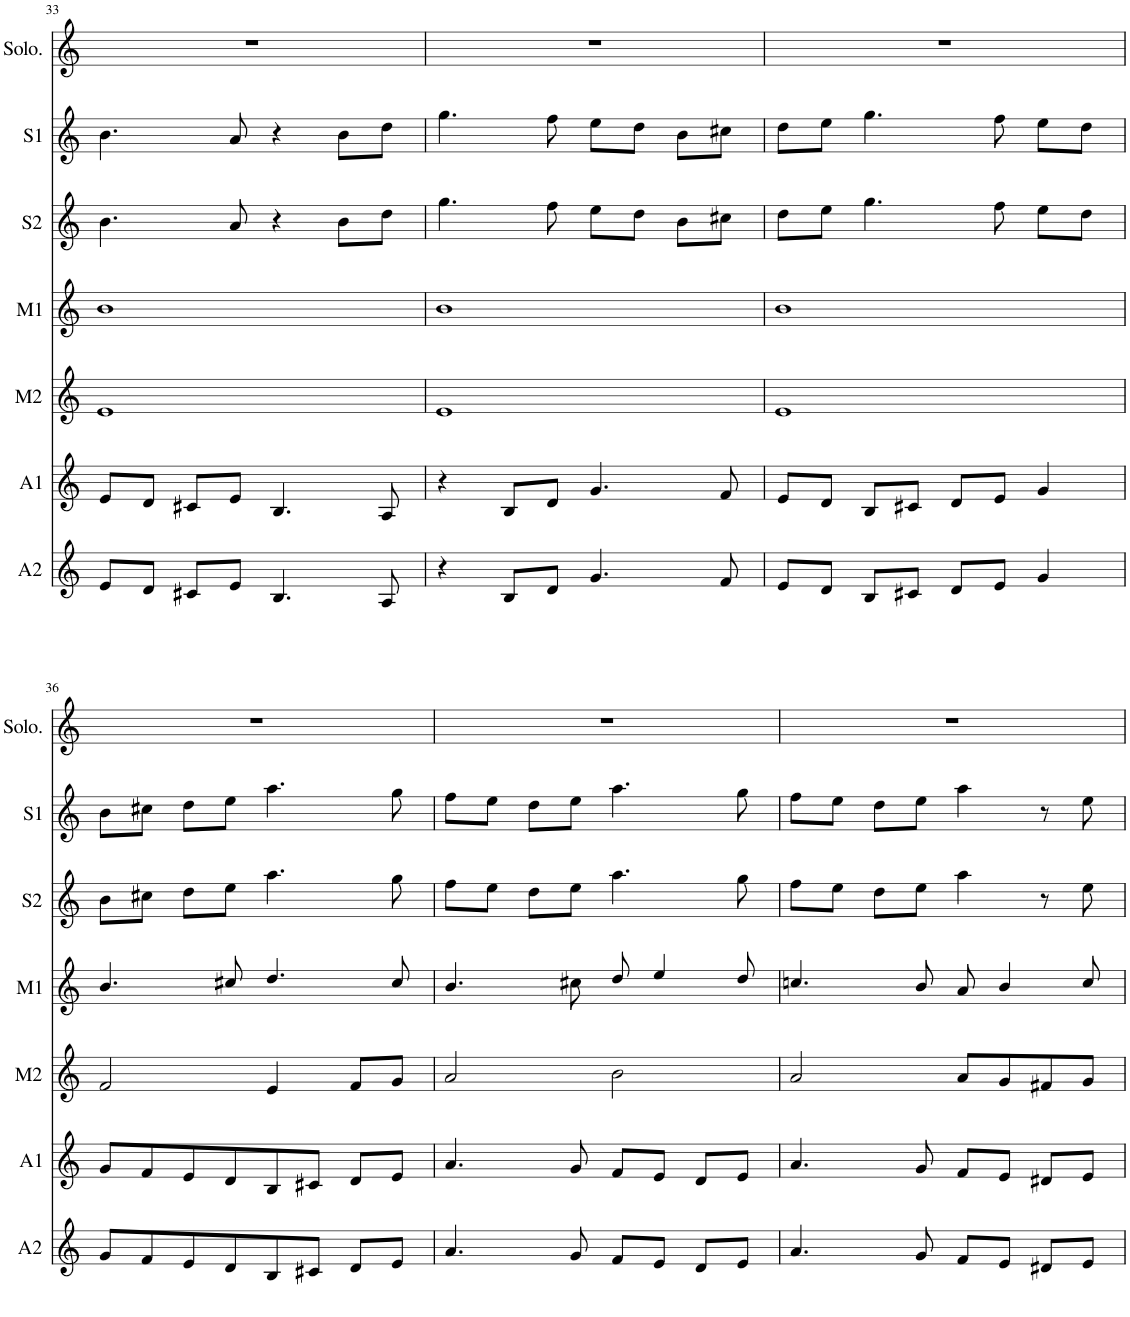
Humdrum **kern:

**kern	**kern	**kern	**kern	**kern	**kern	**kern
*part7	*part6	*part5	*part4	*part3	*part2	*part1
*staff7	*staff6	*staff5	*staff4	*staff3	*staff2	*staff1
*I"A2	*I"A1	*I"M2	*I"M1	*I"S2	*I"S1	*I"Solo
*I'A2	*I'A1	*I'M2	*I'M1	*I'S2	*I'S1	*I'Solo.
!!LO:PB:g=z
*clefG2	*clefG2	*clefG2	*clefG2	*clefG2	*clefG2	*clefG2
*k[]	*k[]	*k[]	*k[]	*k[]	*k[]	*k[]
*M4/4	*M4/4	*M4/4	*M4/4	*M4/4	*M4/4	*M4/4
=33	=33	=33	=33	=33	=33	=33
8e/L	8e/L	1e	1b	4.b\	4.b\	1r
8d/J	8d/J	.	.	.	.	.
8c#X/L	8c#X/L	.	.	.	.	.
8e/J	8e/J	.	.	8a/	8a/	.
4.B/	4.B/	.	.	4r	4r	.
.	.	.	.	8b\L	8b\L	.
8A/	8A/	.	.	8dd\J	8dd\J	.
=34	=34	=34	=34	=34	=34	=34
4r	4r	1e	1b	4.gg\	4.gg\	1r
8B/L	8B/L	.	.	.	.	.
8d/J	8d/J	.	.	8ff\	8ff\	.
4.g/	4.g/	.	.	8ee\L	8ee\L	.
.	.	.	.	8dd\J	8dd\J	.
.	.	.	.	8b\L	8b\L	.
8f/	8f/	.	.	8cc#X\J	8cc#X\J	.
=35	=35	=35	=35	=35	=35	=35
8e/L	8e/L	1e	1b	8dd\L	8dd\L	1r
8d/J	8d/J	.	.	8ee\J	8ee\J	.
8B/L	8B/L	.	.	4.gg\	4.gg\	.
8c#X/J	8c#X/J	.	.	.	.	.
8d/L	8d/L	.	.	.	.	.
8e/J	8e/J	.	.	8ff\	8ff\	.
4g/	4g/	.	.	8ee\L	8ee\L	.
.	.	.	.	8dd\J	8dd\J	.
!!LO:LB:g=z
=36	=36	=36	=36	=36	=36	=36
8g/L	8g/L	2f/	4.b/	8b\L	8b\L	1r
8f/	8f/	.	.	8cc#X\J	8cc#X\J	.
8e/	8e/	.	.	8dd\L	8dd\L	.
8d/	8d/	.	8cc#X/	8ee\J	8ee\J	.
8B/	8B/	4e/	4.dd/	4.aa\	4.aa\	.
8c#X/J	8c#X/J	.	.	.	.	.
8d/L	8d/L	8f/L	.	.	.	.
8e/J	8e/J	8g/J	8cc#/	8gg\	8gg\	.
=37	=37	=37	=37	=37	=37	=37
4.a/	4.a/	2a/	4.b/	8ff\L	8ff\L	1r
.	.	.	.	8ee\J	8ee\J	.
.	.	.	.	8dd\L	8dd\L	.
8g/	8g/	.	8cc#X\	8ee\J	8ee\J	.
8f/L	8f/L	2b\	8dd/	4.aa\	4.aa\	.
8e/J	8e/J	.	4ee/	.	.	.
8d/L	8d/L	.	.	.	.	.
8e/J	8e/J	.	8dd/	8gg\	8gg\	.
=38	=38	=38	=38	=38	=38	=38
4.a/	4.a/	2a/	4.ccn/	8ff\L	8ff\L	1r
.	.	.	.	8ee\J	8ee\J	.
.	.	.	.	8dd\L	8dd\L	.
8g/	8g/	.	8b/	8ee\J	8ee\J	.
8f/L	8f/L	8a/L	8a/	4aa\	4aa\	.
8e/J	8e/J	8g/	4b/	.	.	.
8d#X/L	8d#X/L	8f#X/	.	8r	8r	.
8e/J	8e/J	8g/J	8cc/	8ee\	8ee\	.
=	=	=	=	=	=	=
*-	*-	*-	*-	*-	*-	*-
